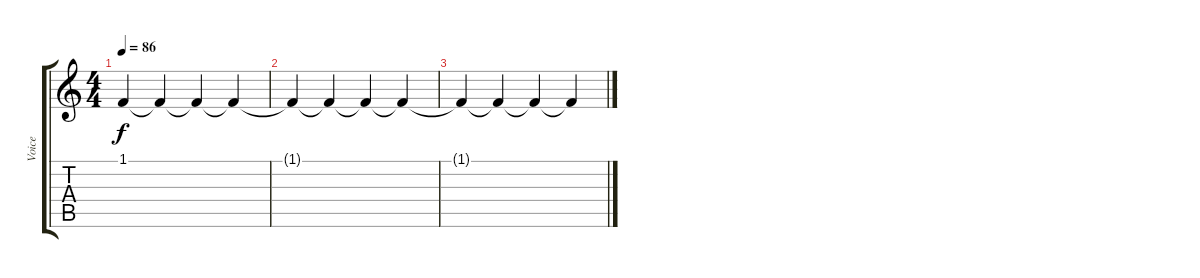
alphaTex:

\track ("Voice" "Voice") {instrument flute}
\staff {score tabs}
\tuning (E4 B3 G3 D3 A2 E2) {hide}
\ts (4 4)
\tempo 86
\clef g2
\ks c
1.1.4{dy f volume 0} 1.1{t}.4 1.1{t}.4 1.1{t}.4 |
1.1{t}.4 1.1{t}.4 1.1{t}.4 1.1{t}.4 |
1.1{t}.4 1.1{t}.4 1.1{t}.4 1.1{t}.4
